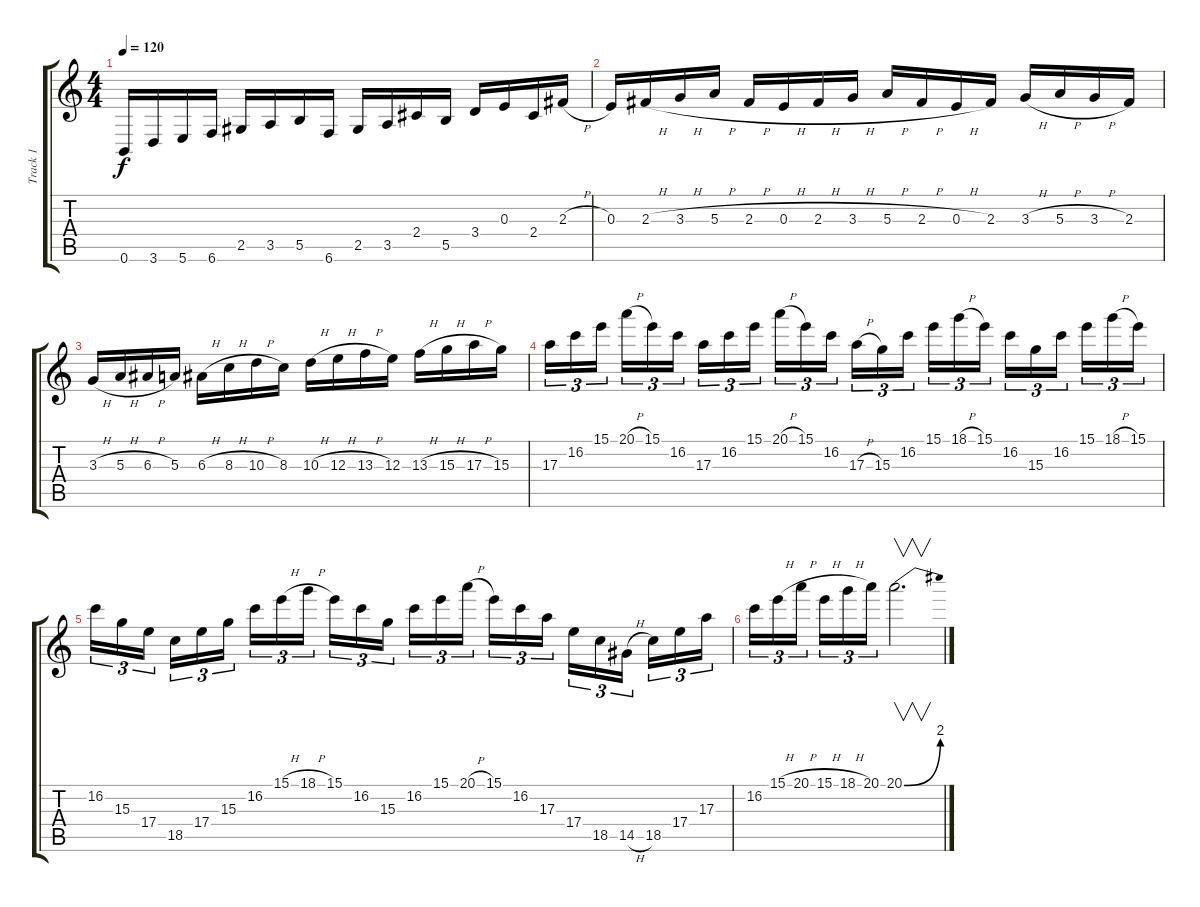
\track ("Track 1" "Track 1") {instrument distortionguitar}
\staff {score tabs}
\tuning (Db4 Ab3 E3 B2 Gb2 B1) {hide}
\ts (4 4)
\tempo 120
\clef g2
\ks c
0.6.16{dy f volume 16} 3.6.16 5.6.16 6.6.16 2.5.16 3.5.16 5.5.16 6.6.16 2.5.16 3.5.16 2.4.16 5.5.16 3.4.16 0.3.16 2.4.16 2.3{h}.16 |
0.3.16 2.3{h}.16 3.3{h}.16 5.3{h}.16 2.3{h}.16 0.3{h}.16 2.3{h}.16 3.3{h}.16 5.3{h}.16 2.3{h}.16 0.3{h}.16 2.3.16 3.3{h}.16 5.3{h}.16 3.3{h}.16 2.3.16 |
3.3{h}.16 5.3{h}.16 6.3{h}.16 5.3.16 6.3{h}.16 8.3{h}.16 10.3{h}.16 8.3.16 10.3{h}.16 12.3{h}.16 13.3{h}.16 12.3.16 13.3{h}.16 15.3{h}.16 17.3{h}.16 15.3.16 |
17.3.16{tu (3 2)} 16.2.16{tu (3 2)} 15.1.16{tu (3 2)} 20.1{h}.16{tu (3 2)} 15.1.16{tu (3 2)} 16.2.16{tu (3 2)} 17.3.16{tu (3 2)} 16.2.16{tu (3 2)} 15.1.16{tu (3 2)} 20.1{h}.16{tu (3 2)} 15.1.16{tu (3 2)} 16.2.16{tu (3 2)} 17.3{h}.16{tu (3 2)} 15.3.16{tu (3 2)} 16.2.16{tu (3 2)} 15.1.16{tu (3 2)} 18.1{h}.16{tu (3 2)} 15.1.16{tu (3 2)} 16.2.16{tu (3 2)} 15.3.16{tu (3 2)} 16.2.16{tu (3 2)} 15.1.16{tu (3 2)} 18.1{h}.16{tu (3 2)} 15.1.16{tu (3 2)} |
16.2.16{tu (3 2)} 15.3.16{tu (3 2)} 17.4.16{tu (3 2)} 18.5.16{tu (3 2)} 17.4.16{tu (3 2)} 15.3.16{tu (3 2)} 16.2.16{tu (3 2)} 15.1{h}.16{tu (3 2)} 18.1{h}.16{tu (3 2)} 15.1.16{tu (3 2)} 16.2.16{tu (3 2)} 15.3.16{tu (3 2)} 16.2.16{tu (3 2)} 15.1.16{tu (3 2)} 20.1{h}.16{tu (3 2)} 15.1.16{tu (3 2)} 16.2.16{tu (3 2)} 17.3.16{tu (3 2)} 17.4.16{tu (3 2)} 18.5.16{tu (3 2)} 14.5{h}.16{tu (3 2)} 18.5.16{tu (3 2)} 17.4.16{tu (3 2)} 17.3.16{tu (3 2)} |
16.2.16{tu (3 2)} 15.1{h}.16{tu (3 2)} 20.1{h}.16{tu (3 2)} 15.1{h}.16{tu (3 2)} 18.1{h}.16{tu (3 2)} 20.1.16{tu (3 2)} 20.1{be (bend 0 0 60 8)}.2{v d}
